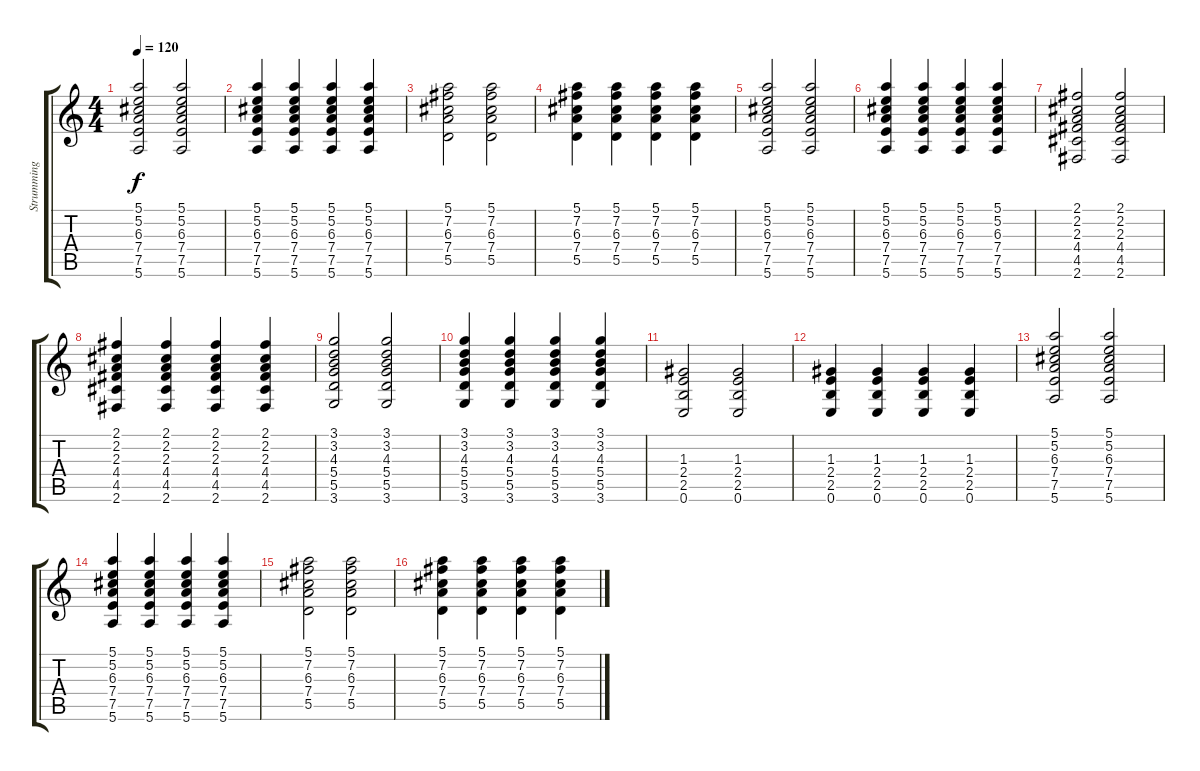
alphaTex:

\track ("Strumming" "Strumming") {instrument acousticguitarnylon}
\staff {score tabs}
\tuning (E4 B3 G3 D3 A2 E2) {hide}
\ts (4 4)
\tempo 120
\clef g2
\ks c
(5.1 5.2 6.3 7.4 7.5 5.6).2{dy f} (5.1 5.2 6.3 7.4 7.5 5.6).2 |
(5.1 5.2 6.3 7.4 7.5 5.6).4 (5.1 5.2 6.3 7.4 7.5 5.6).4 (5.1 5.2 6.3 7.4 7.5 5.6).4 (5.1 5.2 6.3 7.4 7.5 5.6).4 |
(5.1 7.2 6.3 7.4 5.5).2 (5.1 7.2 6.3 7.4 5.5).2 |
(5.1 7.2 6.3 7.4 5.5).4 (5.1 7.2 6.3 7.4 5.5).4 (5.1 7.2 6.3 7.4 5.5).4 (5.1 7.2 6.3 7.4 5.5).4 |
(5.1 5.2 6.3 7.4 7.5 5.6).2 (5.1 5.2 6.3 7.4 7.5 5.6).2 |
(5.1 5.2 6.3 7.4 7.5 5.6).4 (5.1 5.2 6.3 7.4 7.5 5.6).4 (5.1 5.2 6.3 7.4 7.5 5.6).4 (5.1 5.2 6.3 7.4 7.5 5.6).4 |
(2.1 2.2 2.3 4.4 4.5 2.6).2 (2.1 2.2 2.3 4.4 4.5 2.6).2 |
(2.1 2.2 2.3 4.4 4.5 2.6).4 (2.1 2.2 2.3 4.4 4.5 2.6).4 (2.1 2.2 2.3 4.4 4.5 2.6).4 (2.1 2.2 2.3 4.4 4.5 2.6).4 |
(3.1 3.2 4.3 5.4 5.5 3.6).2 (3.1 3.2 4.3 5.4 5.5 3.6).2 |
(3.1 3.2 4.3 5.4 5.5 3.6).4 (3.1 3.2 4.3 5.4 5.5 3.6).4 (3.1 3.2 4.3 5.4 5.5 3.6).4 (3.1 3.2 4.3 5.4 5.5 3.6).4 |
(1.3 2.4 2.5 0.6).2 (1.3 2.4 2.5 0.6).2 |
(1.3 2.4 2.5 0.6).4 (1.3 2.4 2.5 0.6).4 (1.3 2.4 2.5 0.6).4 (1.3 2.4 2.5 0.6).4 |
(5.1 5.2 6.3 7.4 7.5 5.6).2 (5.1 5.2 6.3 7.4 7.5 5.6).2 |
(5.1 5.2 6.3 7.4 7.5 5.6).4 (5.1 5.2 6.3 7.4 7.5 5.6).4 (5.1 5.2 6.3 7.4 7.5 5.6).4 (5.1 5.2 6.3 7.4 7.5 5.6).4 |
(5.1 7.2 6.3 7.4 5.5).2 (5.1 7.2 6.3 7.4 5.5).2 |
(5.1 7.2 6.3 7.4 5.5).4 (5.1 7.2 6.3 7.4 5.5).4 (5.1 7.2 6.3 7.4 5.5).4 (5.1 7.2 6.3 7.4 5.5).4
